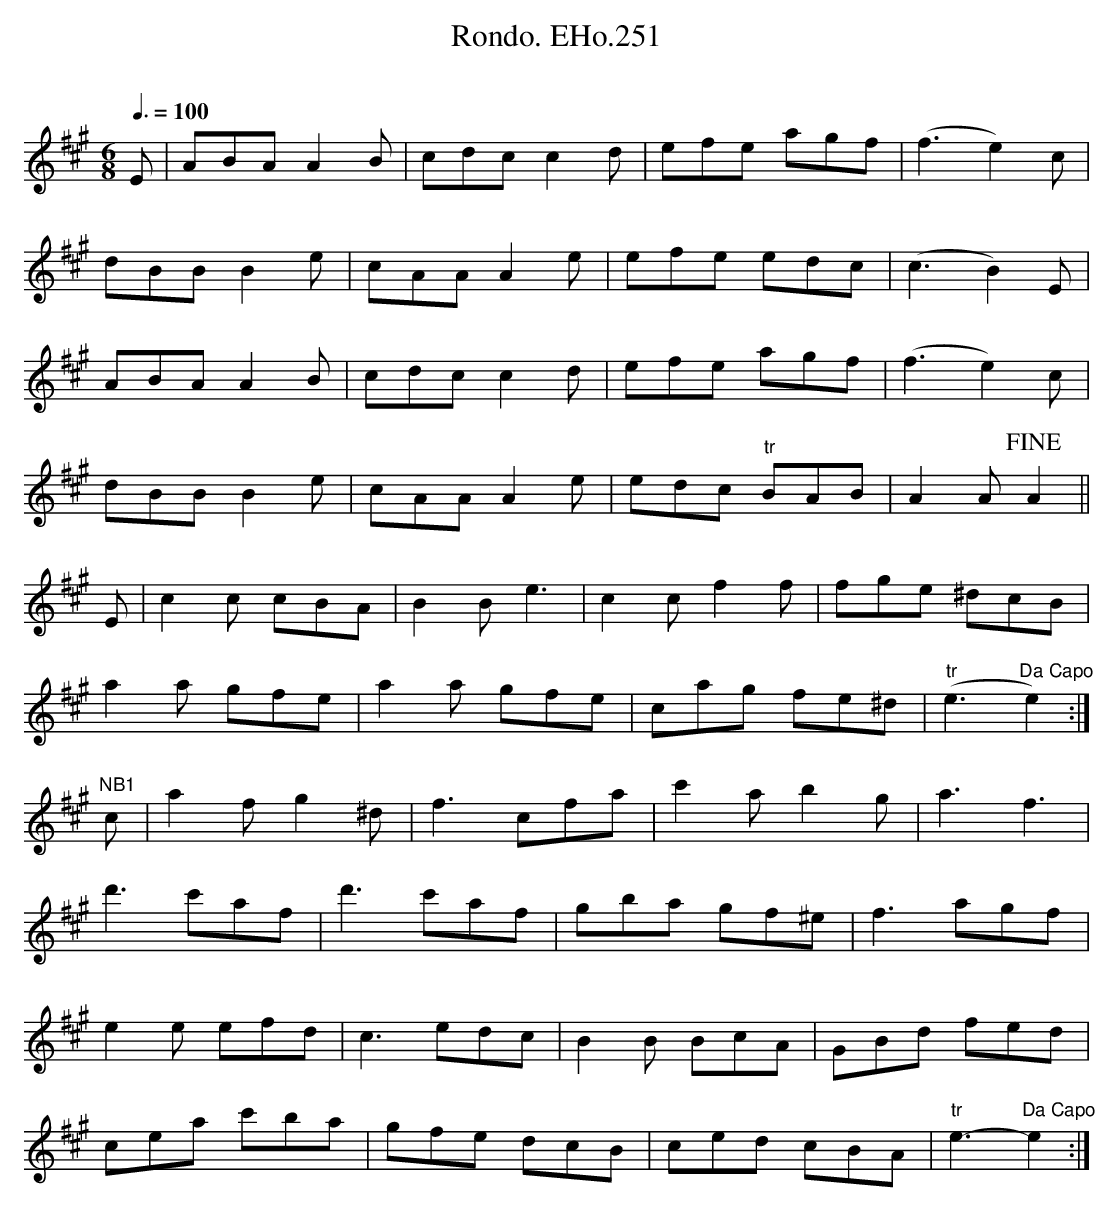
X:1
T:Rondo. EHo.251
M:6/8
L:1/8
Q:3/8=100
O:
K:A
E | ABA A2B | cdc c2d | efe agf | (f3e2)c |
dBB B2e | cAA A2e | efe edc | (c3B2)E |
ABA A2B | cdc c2d | efe agf | (f3e2)c |
dBB B2e | cAA A2e | edc "tr"BAB | A2A !fine!A2||
E | c2c cBA | B2B e3 | c2c f2f | fge ^dcB|
a2a gfe | a2a gfe | cag fe^d | ("tr"e3"Da Capo"e2) :|
"NB1" c | a2f g2^d | f3cfa | c'2a b2g | a3f3 |
d'3c'af | d'3c'af | gba gf^e | f3agf |
e2e efd | c3edc | B2B BcA | GBd fed |
cea c'ba | gfe dcB | ced cBA | "tr"e3-"Da Capo"e2 :|
